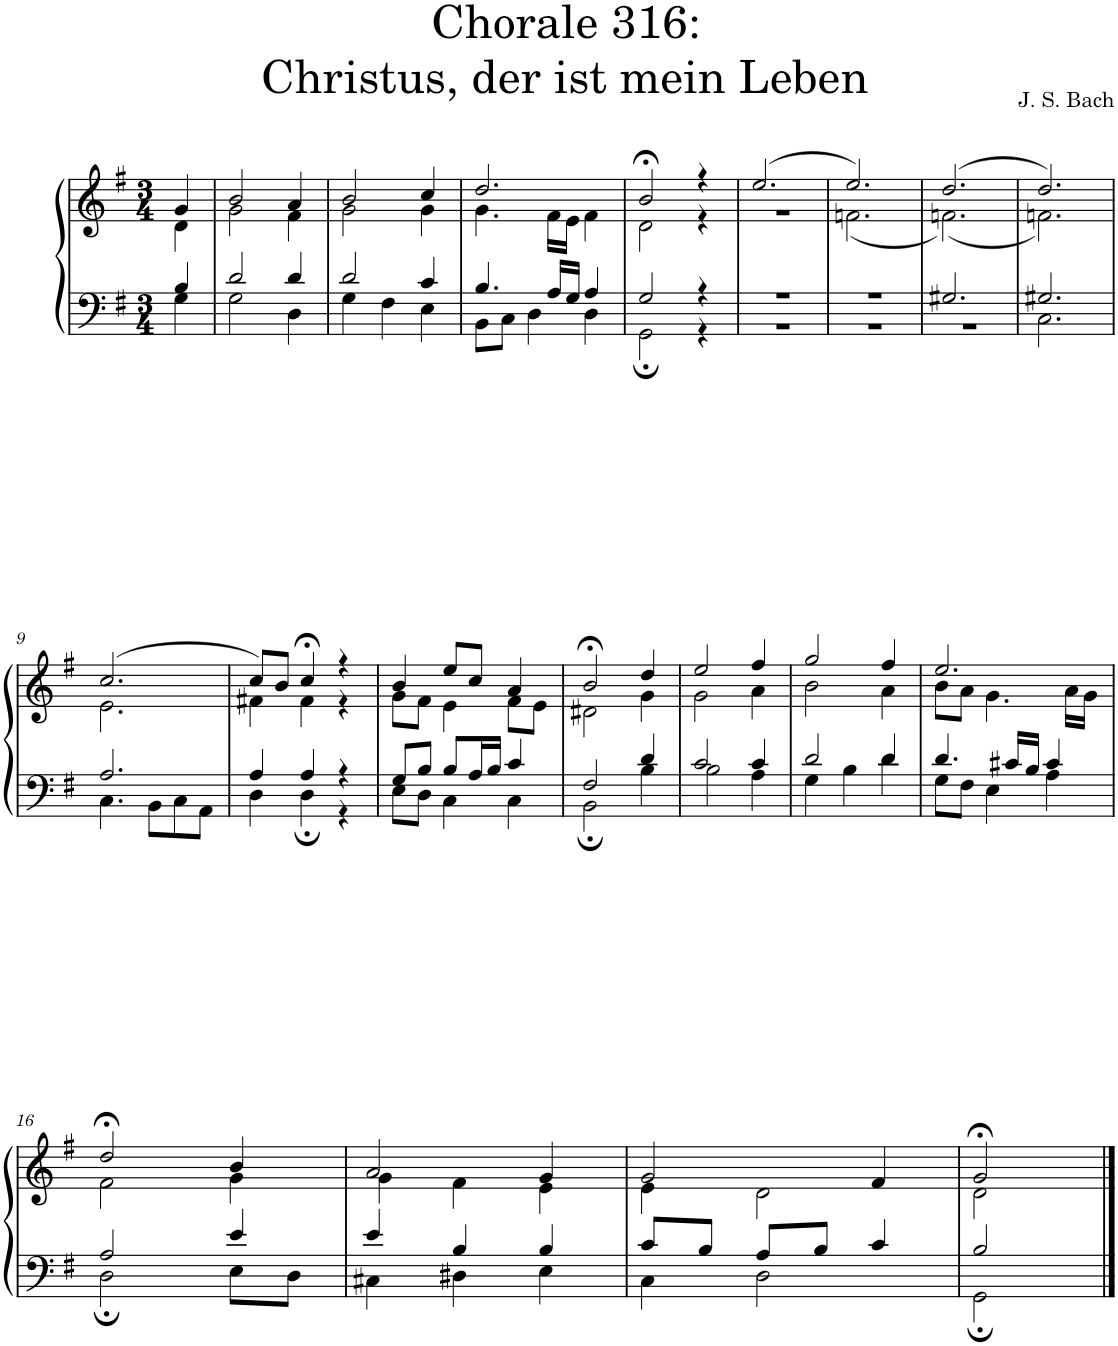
**kern	**kern
*part1	*part1
*staff2	*staff1
*I"S,A	*
*clefF4	*clefG2
*k[f#]	*k[f#]
*M3/4	*M3/4
=	=
*^	*^
4B/	4G\	4g/	4d\
=1	=1	=1	=1
2d/	2G\	2b/	2g\
4d/	4D\	4a/	4f#\
=2	=2	=2	=2
2d/	4G\	2b/	2g\
.	4F#\	.	.
4c/	4E\	4cc/	4g\
=3	=3	=3	=3
4.B/	8BB\L	2.dd/	4.g\
.	8C\J	.	.
.	4D\	.	.
16A/LL	.	.	16f#\LL
16G/JJ	.	.	16e\JJ
4A/	4D\	.	4f#\
=4	=4	=4	=4
2G/	2GG;\	2b;</	2d\
4r	4r	4r	4r
=5	=5	=5	=5
2.r	2.r	(>2.ee/	2.r
=6	=6	=6	=6
2.r	2.r	2.ee/)	(<2.fn\
=7	=7	=7	=7
2.G#X/	2.r	(>2.dd/	(<2.fn\)
=8	=8	=8	=8
2.G#X/	2.C\	2.dd/)	2.fn\)
!!LO:LB:g=z	!!
=9	=9	=9	=9
2.A/	4.C\	(>2.cc/	2.e\
.	8BB\L	.	.
.	8C\	.	.
.	8AA\J	.	.
=10	=10	=10	=10
4A/	4D\	8cc/L)	4f#X\
.	.	8b/J	.
4A/	4D;\	4cc;</	4f#\
4r	4r	4r	4r
=11	=11	=11	=11
8G/L	8E\L	4b/	8g\L
8B/J	8D\J	.	8f#\J
8B/L	4C\	8ee/L	4e\
16A/L	.	8cc/J	.
16B/JJ	.	.	.
4c/	4C\	4a/	8f#\L
.	.	.	8e\J
=12	=12	=12	=12
2F#/	2BB;\	2b;</	2d#X\
4d/	4B\	4dd/	4g\
=13	=13	=13	=13
2c/	2B\	2ee/	2g\
4c/	4A\	4ff#/	4a\
=14	=14	=14	=14
2d/	4G\	2gg/	2b\
.	4B\	.	.
4d/	4d\	4ff#/	4a\
=15	=15	=15	=15
4.d/	8G\L	2.ee/	8b\L
.	8F#\J	.	8a\J
.	4E\	.	4.g\
16c#X/LL	.	.	.
16B/JJ	.	.	.
4c#/	4A\	.	.
.	.	.	16a\LL
.	.	.	16g\JJ
!!LO:LB:g=z	!!
=16	=16	=16	=16
2A/	2D;\	2dd;</	2f#\
4e/	8E\L	4b/	4g\
.	8D\J	.	.
=17	=17	=17	=17
4e/	4C#X\	2a/	4g\
4B/	4D#X\	.	4f#\
4B/	4E\	4g/	4e\
=18	=18	=18	=18
8c/L	4C\	2g/	4e\
8B/J	.	.	.
8A/L	2D\	.	2d\
8B/J	.	.	.
4c/	.	4f#/	.
=19	=19	=19	=19
2B/	2GG;\	2g;</	2d\
*v	*v	*	*
*	*v	*v
==	==
*-	*-
